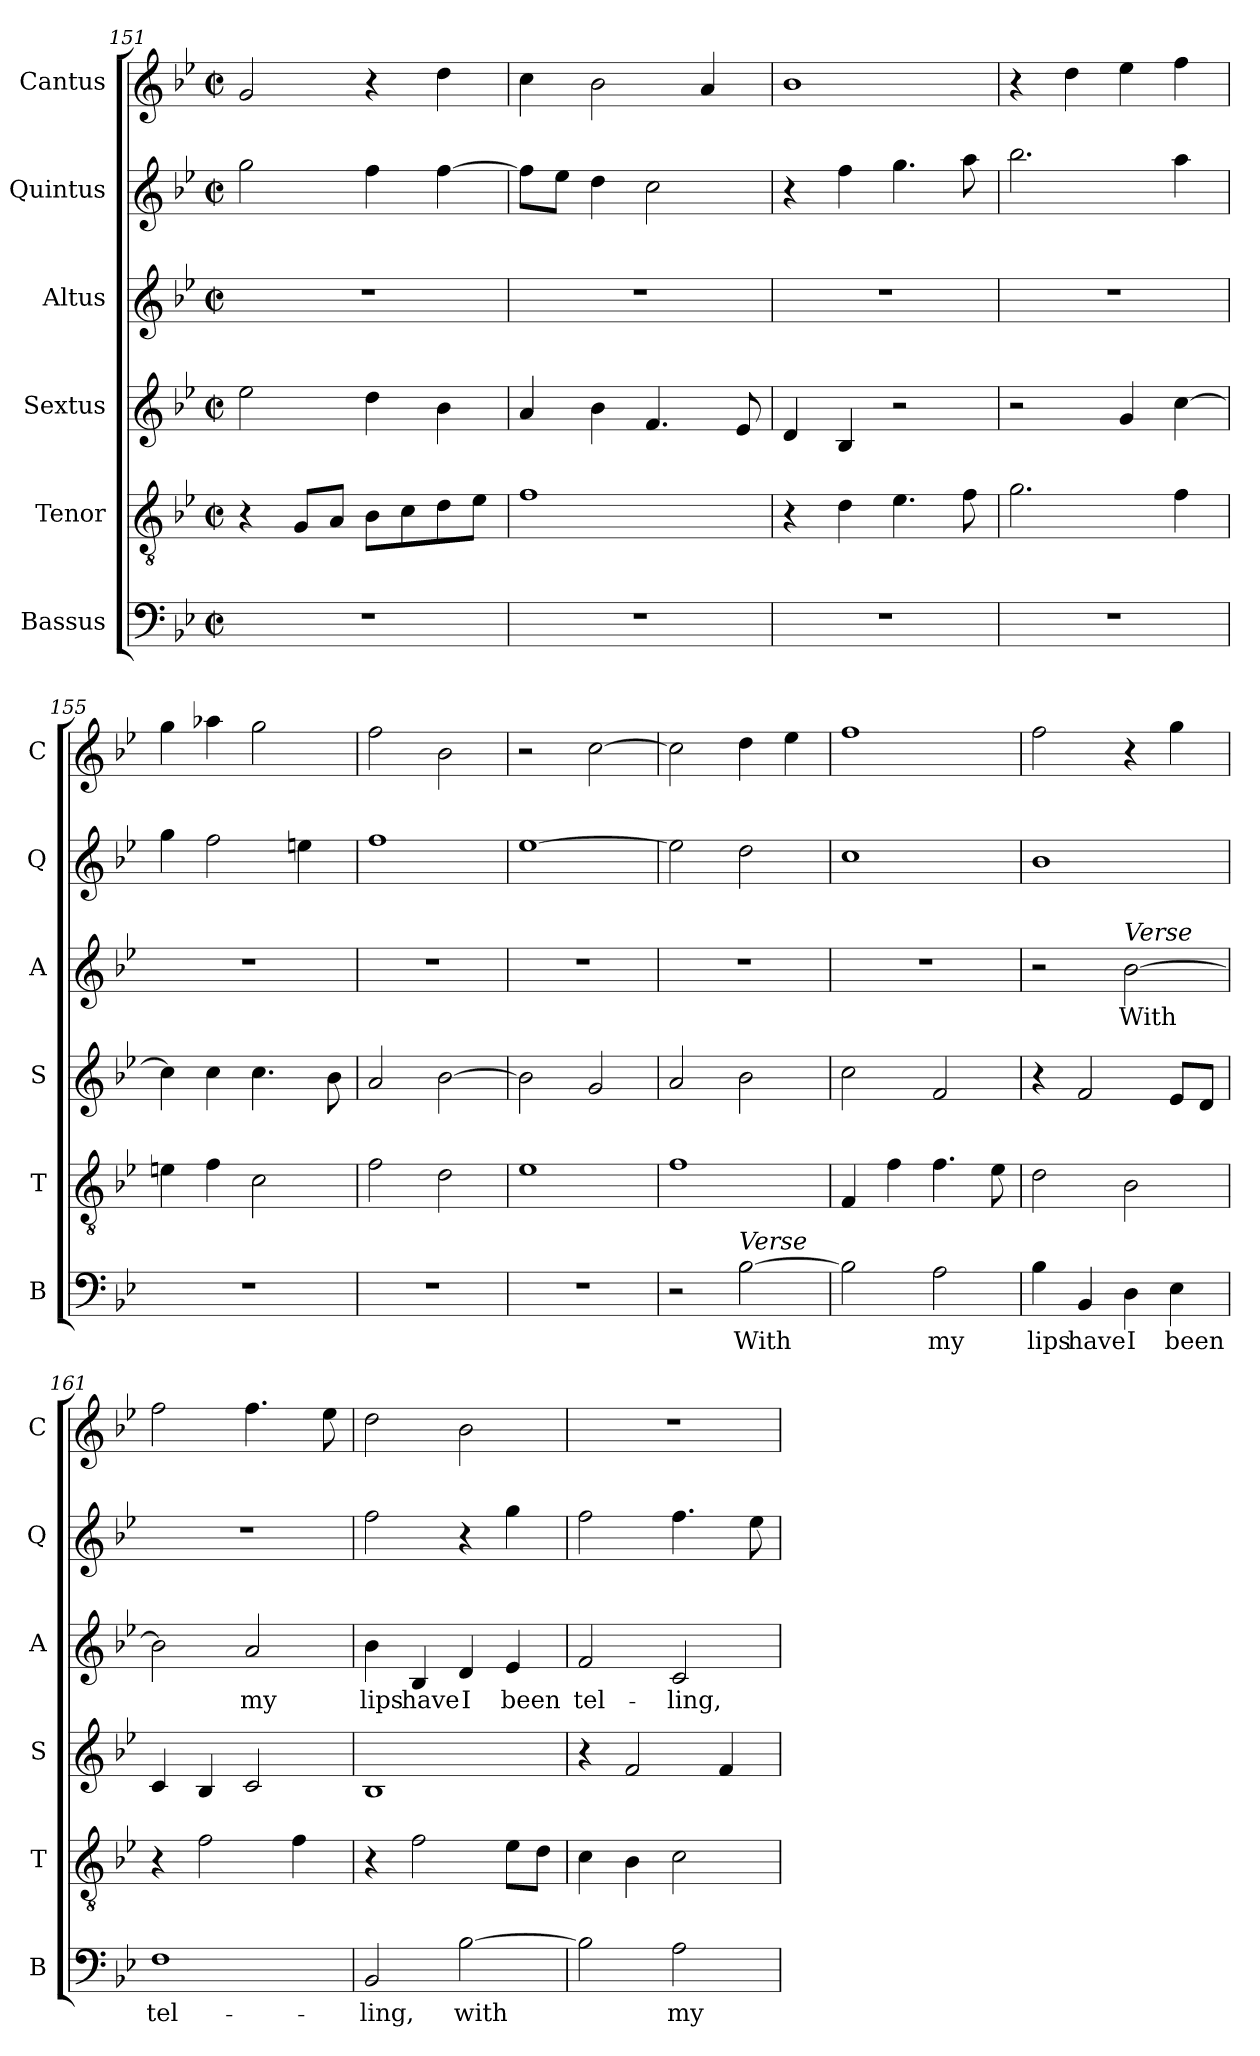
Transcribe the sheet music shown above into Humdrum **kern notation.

**kern	**text	**kern	**kern	**kern	**text	**kern	**kern
*part6	*part6	*part5	*part4	*part3	*part3	*part2	*part1
*staff6	*staff6	*staff5	*staff4	*staff3	*staff3	*staff2	*staff1
*I"Bassus	*	*I"Tenor	*I"Sextus	*I"Altus	*	*I"Quintus	*I"Cantus
*I'B	*	*I'T	*I'S	*I'A	*	*I'Q	*I'C
*clefF4	*	*clefGv2	*clefG2	*clefG2	*	*clefG2	*clefG2
*k[b-e-]	*	*k[b-e-]	*k[b-e-]	*k[b-e-]	*	*k[b-e-]	*k[b-e-]
*B-:	*	*B-:	*B-:	*B-:	*	*B-:	*B-:
*M2/2	*	*M2/2	*M2/2	*M2/2	*	*M2/2	*M2/2
*met(c|)	*	*met(c|)	*met(c|)	*met(c|)	*	*met(c|)	*met(c|)
=151	=151	=151	=151	=151	=151	=151	=151
1r	.	4r	2ee-\	1r	.	2gg\	2g/
.	.	8G/L	.	.	.	.	.
.	.	8A/J	.	.	.	.	.
.	.	8B-\L	4dd\	.	.	4ff\	4r
.	.	8c\	.	.	.	.	.
.	.	8d\	4b-\	.	.	[4ff\	4dd\
.	.	8e-\J	.	.	.	.	.
=152	=152	=152	=152	=152	=152	=152	=152
1r	.	1f	4a/	1r	.	8ff\L]	4cc\
.	.	.	.	.	.	8ee-\J	.
.	.	.	4b-\	.	.	4dd\	2b-\
.	.	.	4.f/	.	.	2cc\	.
.	.	.	.	.	.	.	4a/
.	.	.	8e-/	.	.	.	.
=153	=153	=153	=153	=153	=153	=153	=153
1r	.	4r	4d/	1r	.	4r	1b-
.	.	4d\	4B-/	.	.	4ff\	.
.	.	4.e-\	2r	.	.	4.gg\	.
.	.	8f\	.	.	.	8aa\	.
=154	=154	=154	=154	=154	=154	=154	=154
1r	.	2.g\	2r	1r	.	2.bb-\	4r
.	.	.	.	.	.	.	4dd\
.	.	.	4g/	.	.	.	4ee-\
.	.	4f\	[4cc\	.	.	4aa\	4ff\
=155	=155	=155	=155	=155	=155	=155	=155
1r	.	4en\	4cc\]	1r	.	4gg\	4gg\
.	.	4f\	4cc\	.	.	2ff\	4aa-X\
.	.	2c\	4.cc\	.	.	.	2gg\
.	.	.	.	.	.	4een\	.
.	.	.	8b-\	.	.	.	.
!!LO:LB:g=z
=156	=156	=156	=156	=156	=156	=156	=156
1r	.	2f\	2a/	1r	.	1ff	2ff\
.	.	2d\	[2b-\	.	.	.	2b-\
=157	=157	=157	=157	=157	=157	=157	=157
1r	.	1e-	2b-\]	1r	.	[1ee-	2r
.	.	.	2g/	.	.	.	[2cc\
=158	=158	=158	=158	=158	=158	=158	=158
2r	.	1f	2a/	1r	.	2ee-\]	2cc\]
!LO:TX:a:i:t=Verse	!	!	!	!	!	!	!
!	!LO:LY:b	!	!	!	!	!	!
[2B-\	With	.	2b-\	.	.	2dd\	4dd\
.	.	.	.	.	.	.	4ee-\
=159	=159	=159	=159	=159	=159	=159	=159
2B-\]	.	4F/	2cc\	1r	.	1cc	1ff
.	.	4f\	.	.	.	.	.
!	!LO:LY:b	!	!	!	!	!	!
2A\	my	4.f\	2f/	.	.	.	.
.	.	8e-\	.	.	.	.	.
=160	=160	=160	=160	=160	=160	=160	=160
!	!LO:LY:b	!	!	!	!	!	!
4B-\	lips	2d\	4r	2r	.	1b-	2ff\
!	!LO:LY:b	!	!	!	!	!	!
4BB-/	have	.	2f/	.	.	.	.
!	!	!	!	!LO:TX:a:i:t=Verse	!	!	!
!	!LO:LY:b	!	!	!	!LO:LY:b	!	!
4D\	I	2B-\	.	[2b-\	With	.	4r
!	!LO:LY:b	!	!	!	!	!	!
4E-\	been	.	8e-/L	.	.	.	4gg\
.	.	.	8d/J	.	.	.	.
=161	=161	=161	=161	=161	=161	=161	=161
!	!LO:LY:b	!	!	!	!	!	!
1F	tel-	4r	4c/	2b-\]	.	1r	2ff\
.	.	2f\	4B-/	.	.	.	.
!	!	!	!	!	!LO:LY:b	!	!
.	.	.	2c/	2a/	my	.	4.ff\
.	.	4f\	.	.	.	.	.
.	.	.	.	.	.	.	8ee-\
=162	=162	=162	=162	=162	=162	=162	=162
!	!LO:LY:b	!	!	!	!LO:LY:b	!	!
2BB-/	-ling,	4r	1B-	4b-\	lips	2ff\	2dd\
!	!	!	!	!	!LO:LY:b	!	!
.	.	2f\	.	4B-/	have	.	.
!	!LO:LY:b	!	!	!	!LO:LY:b	!	!
[2B-\	with	.	.	4d/	I	4r	2b-\
!	!	!	!	!	!LO:LY:b	!	!
.	.	8e-\L	.	4e-/	been	4gg\	.
.	.	8d\J	.	.	.	.	.
=163	=163	=163	=163	=163	=163	=163	=163
!	!	!	!	!	!LO:LY:b	!	!
2B-\]	.	4c\	4r	2f/	tel-	2ff\	1r
.	.	4B-\	2f/	.	.	.	.
!	!LO:LY:b	!	!	!	!LO:LY:b	!	!
2A\	my	2c\	.	2c/	-ling,	4.ff\	.
.	.	.	4f/	.	.	.	.
.	.	.	.	.	.	8ee-\	.
=	=	=	=	=	=	=	=
*-	*-	*-	*-	*-	*-	*-	*-
